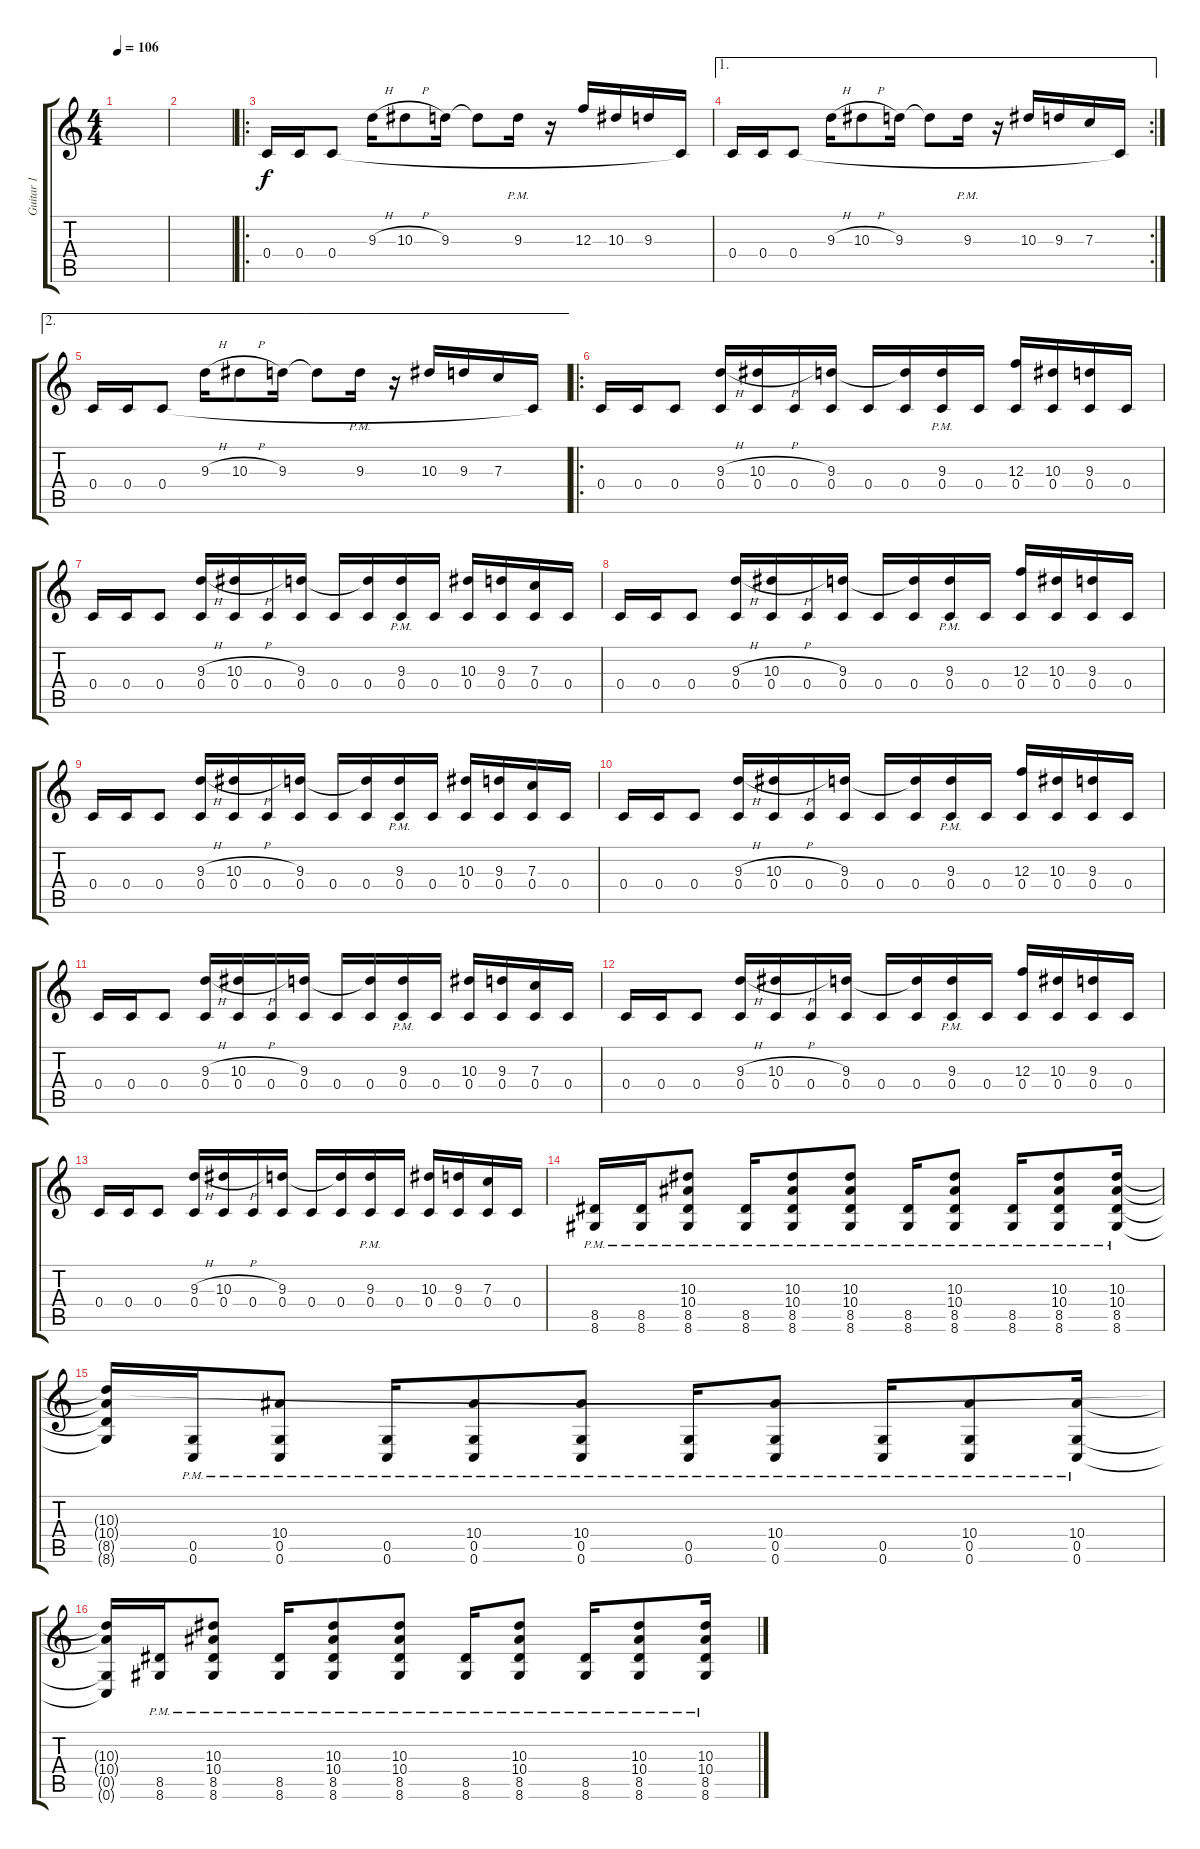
\track ("Guitar 1" "Guitar 1") {instrument overdrivenguitar}
\staff {score tabs}
\tuning (D4 A3 F3 C3 G2 C2) {hide}
\ts (4 4)
\tempo 106
\clef g2
\ks c
|
|
\ro
0.4.16 0.4.16 0.4.8 9.3{h}.16 10.3{h}.8 9.3.16 9.3{t}.8 9.3{pm}.16 r.16 12.3.16 10.3.16 9.3.16 0.4{t}.16 |
\ae 1
\rc 2
0.4.16 0.4.16 0.4.8 9.3{h}.16 10.3{h}.8 9.3.16 9.3{t}.8 9.3{pm}.16 r.16 10.3.16 9.3.16 7.3.16 0.4{t}.16 |
\ae 2
0.4.16 0.4.16 0.4.8 9.3{h}.16 10.3{h}.8 9.3.16 9.3{t}.8 9.3{pm}.16 r.16 10.3.16 9.3.16 7.3.16 0.4{t}.16 |
\ro
0.4.16 0.4.16 0.4.8 (9.3{h} 0.4).16 (10.3{h} 0.4).16 0.4.16 (9.3 0.4).16 0.4.16 (9.3{t} 0.4).16 (9.3{pm} 0.4).16 0.4.16 (12.3 0.4).16 (10.3 0.4).16 (9.3 0.4).16 0.4.16 |
0.4.16 0.4.16 0.4.8 (9.3{h} 0.4).16 (10.3{h} 0.4).16 0.4.16 (9.3 0.4).16 0.4.16 (9.3{t} 0.4).16 (9.3{pm} 0.4).16 0.4.16 (10.3 0.4).16 (9.3 0.4).16 (7.3 0.4).16 0.4.16 |
0.4.16 0.4.16 0.4.8 (9.3{h} 0.4).16 (10.3{h} 0.4).16 0.4.16 (9.3 0.4).16 0.4.16 (9.3{t} 0.4).16 (9.3{pm} 0.4).16 0.4.16 (12.3 0.4).16 (10.3 0.4).16 (9.3 0.4).16 0.4.16 |
0.4.16 0.4.16 0.4.8 (9.3{h} 0.4).16 (10.3{h} 0.4).16 0.4.16 (9.3 0.4).16 0.4.16 (9.3{t} 0.4).16 (9.3{pm} 0.4).16 0.4.16 (10.3 0.4).16 (9.3 0.4).16 (7.3 0.4).16 0.4.16 |
0.4.16 0.4.16 0.4.8 (9.3{h} 0.4).16 (10.3{h} 0.4).16 0.4.16 (9.3 0.4).16 0.4.16 (9.3{t} 0.4).16 (9.3{pm} 0.4).16 0.4.16 (12.3 0.4).16 (10.3 0.4).16 (9.3 0.4).16 0.4.16 |
0.4.16 0.4.16 0.4.8 (9.3{h} 0.4).16 (10.3{h} 0.4).16 0.4.16 (9.3 0.4).16 0.4.16 (9.3{t} 0.4).16 (9.3{pm} 0.4).16 0.4.16 (10.3 0.4).16 (9.3 0.4).16 (7.3 0.4).16 0.4.16 |
0.4.16 0.4.16 0.4.8 (9.3{h} 0.4).16 (10.3{h} 0.4).16 0.4.16 (9.3 0.4).16 0.4.16 (9.3{t} 0.4).16 (9.3{pm} 0.4).16 0.4.16 (12.3 0.4).16 (10.3 0.4).16 (9.3 0.4).16 0.4.16 |
0.4.16 0.4.16 0.4.8 (9.3{h} 0.4).16 (10.3{h} 0.4).16 0.4.16 (9.3 0.4).16 0.4.16 (9.3{t} 0.4).16 (9.3{pm} 0.4).16 0.4.16 (10.3 0.4).16 (9.3 0.4).16 (7.3 0.4).16 0.4.16 |
(8.5{pm} 8.6{pm}).16 (8.5{pm} 8.6{pm}).16 (10.3 10.4 8.5 8.6{pm}).8 (8.5{pm} 8.6{pm}).16 (10.3 10.4 8.5 8.6{pm}).8 (10.3 10.4 8.5 8.6{pm}).8 (8.5{pm} 8.6{pm}).16 (10.3 10.4 8.5 8.6{pm}).8 (8.5{pm} 8.6{pm}).16 (10.3 10.4 8.5 8.6{pm}).8 (10.3 10.4 8.5 8.6{pm}).16 |
(10.3{t} 10.4{t} 8.5{t} 8.6{t}).16 (0.5{pm} 0.6{pm}).16 (10.4 0.5 0.6{pm}).8 (0.5{pm} 0.6{pm}).16 (10.4 0.5 0.6{pm}).8 (10.4 0.5 0.6{pm}).8 (0.5{pm} 0.6{pm}).16 (10.4 0.5 0.6{pm}).8 (0.5{pm} 0.6{pm}).16 (10.4 0.5 0.6{pm}).8 (10.4 0.5 0.6{pm}).16 |
(10.3{t} 10.4{t} 0.5{t} 0.6{t}).16 (8.5{pm} 8.6{pm}).16 (10.3 10.4 8.5 8.6{pm}).8 (8.5{pm} 8.6{pm}).16 (10.3 10.4 8.5 8.6{pm}).8 (10.3 10.4 8.5 8.6{pm}).8 (8.5{pm} 8.6{pm}).16 (10.3 10.4 8.5 8.6{pm}).8 (8.5{pm} 8.6{pm}).16 (10.3 10.4 8.5 8.6{pm}).8 (10.3 10.4 8.5 8.6{pm}).16
